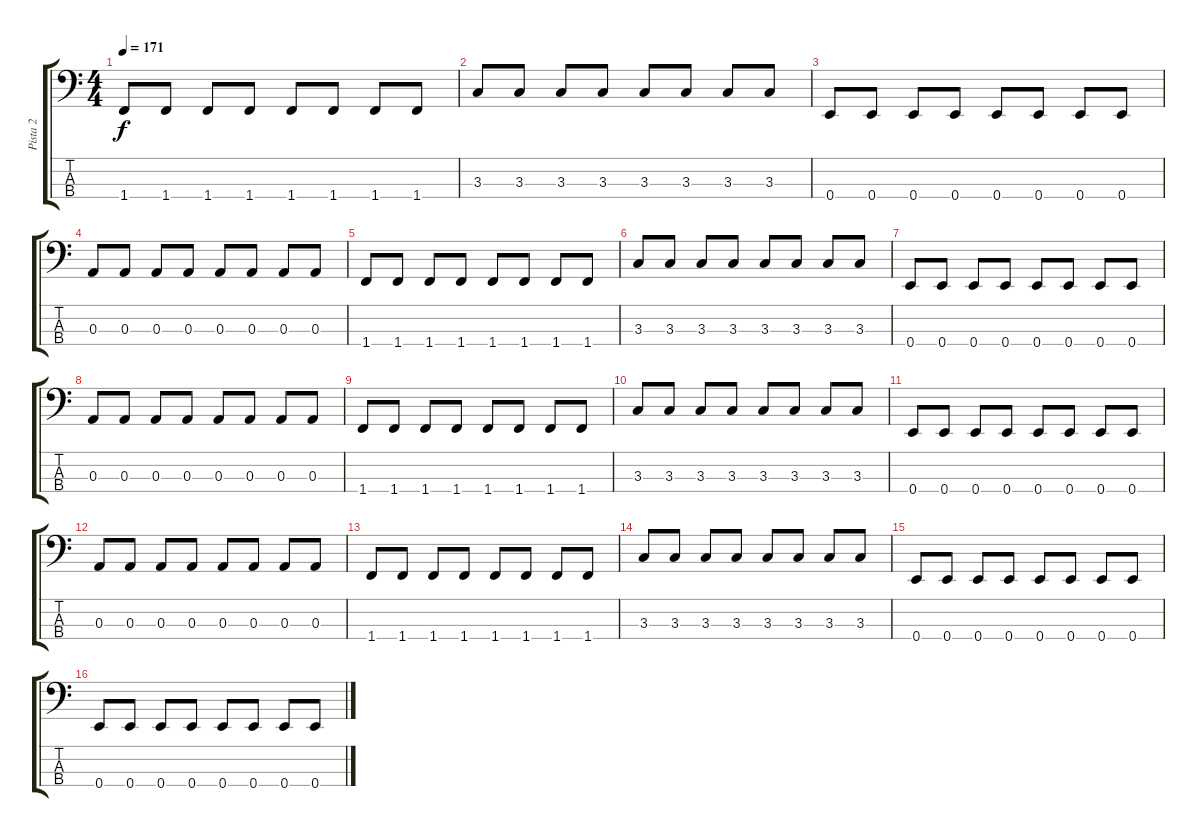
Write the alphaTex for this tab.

\track ("Pista 2" "Pista 2") {instrument electricbassfinger}
\staff {score tabs}
\tuning (G2 D2 A1 E1) {hide}
\ts (4 4)
\tempo 171
\clef f4
\ks c
1.4.8{dy f} 1.4.8 1.4.8 1.4.8 1.4.8 1.4.8 1.4.8 1.4.8 |
3.3.8 3.3.8 3.3.8 3.3.8 3.3.8 3.3.8 3.3.8 3.3.8 |
0.4.8 0.4.8 0.4.8 0.4.8 0.4.8 0.4.8 0.4.8 0.4.8 |
0.3.8 0.3.8 0.3.8 0.3.8 0.3.8 0.3.8 0.3.8 0.3.8 |
1.4.8 1.4.8 1.4.8 1.4.8 1.4.8 1.4.8 1.4.8 1.4.8 |
3.3.8 3.3.8 3.3.8 3.3.8 3.3.8 3.3.8 3.3.8 3.3.8 |
0.4.8 0.4.8 0.4.8 0.4.8 0.4.8 0.4.8 0.4.8 0.4.8 |
0.3.8 0.3.8 0.3.8 0.3.8 0.3.8 0.3.8 0.3.8 0.3.8 |
1.4.8 1.4.8 1.4.8 1.4.8 1.4.8 1.4.8 1.4.8 1.4.8 |
3.3.8 3.3.8 3.3.8 3.3.8 3.3.8 3.3.8 3.3.8 3.3.8 |
0.4.8 0.4.8 0.4.8 0.4.8 0.4.8 0.4.8 0.4.8 0.4.8 |
0.3.8 0.3.8 0.3.8 0.3.8 0.3.8 0.3.8 0.3.8 0.3.8 |
1.4.8 1.4.8 1.4.8 1.4.8 1.4.8 1.4.8 1.4.8 1.4.8 |
3.3.8 3.3.8 3.3.8 3.3.8 3.3.8 3.3.8 3.3.8 3.3.8 |
0.4.8 0.4.8 0.4.8 0.4.8 0.4.8 0.4.8 0.4.8 0.4.8 |
0.4.8 0.4.8 0.4.8 0.4.8 0.4.8 0.4.8 0.4.8 0.4.8
